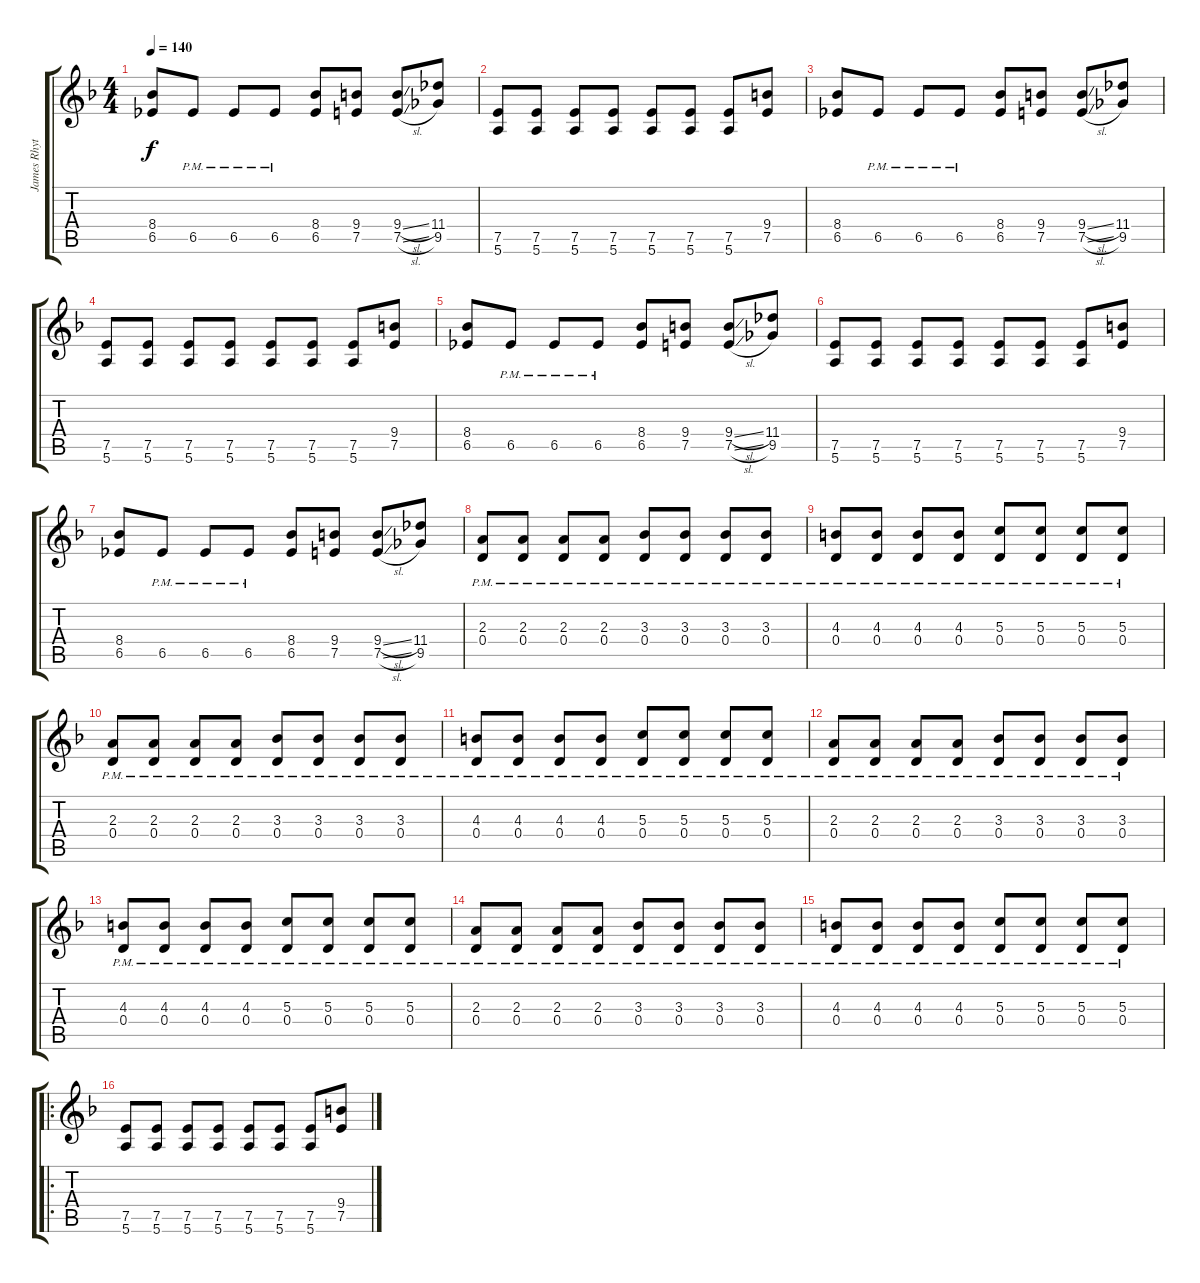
\track ("James Rhythm w/dist" "James Rhyt") {instrument distortionguitar}
\staff {score tabs}
\tuning (E4 B3 G3 D3 A2 E2) {hide}
\ts (4 4)
\tempo 140
\clef g2
\ks f
(8.4 6.5).8{dy f} 6.5{pm}.8 6.5{pm}.8 6.5{pm}.8 (8.4 6.5).8 (9.4 7.5).8 (9.4{sl} 7.5{sl}).8 (11.4 9.5).8 |
(7.5 5.6).8 (7.5 5.6).8 (7.5 5.6).8 (7.5 5.6).8 (7.5 5.6).8 (7.5 5.6).8 (7.5 5.6).8 (9.4 7.5).8 |
(8.4 6.5).8 6.5{pm}.8 6.5{pm}.8 6.5{pm}.8 (8.4 6.5).8 (9.4 7.5).8 (9.4{sl} 7.5{sl}).8 (11.4 9.5).8 |
(7.5 5.6).8 (7.5 5.6).8 (7.5 5.6).8 (7.5 5.6).8 (7.5 5.6).8 (7.5 5.6).8 (7.5 5.6).8 (9.4 7.5).8 |
(8.4 6.5).8 6.5{pm}.8 6.5{pm}.8 6.5{pm}.8 (8.4 6.5).8 (9.4 7.5).8 (9.4{sl} 7.5{sl}).8 (11.4 9.5).8 |
(7.5 5.6).8 (7.5 5.6).8 (7.5 5.6).8 (7.5 5.6).8 (7.5 5.6).8 (7.5 5.6).8 (7.5 5.6).8 (9.4 7.5).8 |
(8.4 6.5).8 6.5{pm}.8 6.5{pm}.8 6.5{pm}.8 (8.4 6.5).8 (9.4 7.5).8 (9.4{sl} 7.5{sl}).8 (11.4 9.5).8 |
(2.3{pm} 0.4{pm}).8 (2.3{pm} 0.4{pm}).8 (2.3{pm} 0.4{pm}).8 (2.3{pm} 0.4{pm}).8 (3.3{pm} 0.4{pm}).8 (3.3{pm} 0.4{pm}).8 (3.3{pm} 0.4{pm}).8 (3.3{pm} 0.4{pm}).8 |
(4.3{pm} 0.4{pm}).8 (4.3{pm} 0.4{pm}).8 (4.3{pm} 0.4{pm}).8 (4.3{pm} 0.4{pm}).8 (5.3{pm} 0.4{pm}).8 (5.3{pm} 0.4{pm}).8 (5.3{pm} 0.4{pm}).8 (5.3{pm} 0.4{pm}).8 |
(2.3{pm} 0.4{pm}).8 (2.3{pm} 0.4{pm}).8 (2.3{pm} 0.4{pm}).8 (2.3{pm} 0.4{pm}).8 (3.3{pm} 0.4{pm}).8 (3.3{pm} 0.4{pm}).8 (3.3{pm} 0.4{pm}).8 (3.3{pm} 0.4{pm}).8 |
(4.3{pm} 0.4{pm}).8 (4.3{pm} 0.4{pm}).8 (4.3{pm} 0.4{pm}).8 (4.3{pm} 0.4{pm}).8 (5.3{pm} 0.4{pm}).8 (5.3{pm} 0.4{pm}).8 (5.3{pm} 0.4{pm}).8 (5.3{pm} 0.4{pm}).8 |
(2.3{pm} 0.4{pm}).8 (2.3{pm} 0.4{pm}).8 (2.3{pm} 0.4{pm}).8 (2.3{pm} 0.4{pm}).8 (3.3{pm} 0.4{pm}).8 (3.3{pm} 0.4{pm}).8 (3.3{pm} 0.4{pm}).8 (3.3{pm} 0.4{pm}).8 |
(4.3{pm} 0.4{pm}).8 (4.3{pm} 0.4{pm}).8 (4.3{pm} 0.4{pm}).8 (4.3{pm} 0.4{pm}).8 (5.3{pm} 0.4{pm}).8 (5.3{pm} 0.4{pm}).8 (5.3{pm} 0.4{pm}).8 (5.3{pm} 0.4{pm}).8 |
(2.3{pm} 0.4{pm}).8 (2.3{pm} 0.4{pm}).8 (2.3{pm} 0.4{pm}).8 (2.3{pm} 0.4{pm}).8 (3.3{pm} 0.4{pm}).8 (3.3{pm} 0.4{pm}).8 (3.3{pm} 0.4{pm}).8 (3.3{pm} 0.4{pm}).8 |
(4.3{pm} 0.4{pm}).8 (4.3{pm} 0.4{pm}).8 (4.3{pm} 0.4{pm}).8 (4.3{pm} 0.4{pm}).8 (5.3{pm} 0.4{pm}).8 (5.3{pm} 0.4{pm}).8 (5.3{pm} 0.4{pm}).8 (5.3{pm} 0.4{pm}).8 |
\ro
(7.5 5.6).8 (7.5 5.6).8 (7.5 5.6).8 (7.5 5.6).8 (7.5 5.6).8 (7.5 5.6).8 (7.5 5.6).8 (9.4 7.5).8
